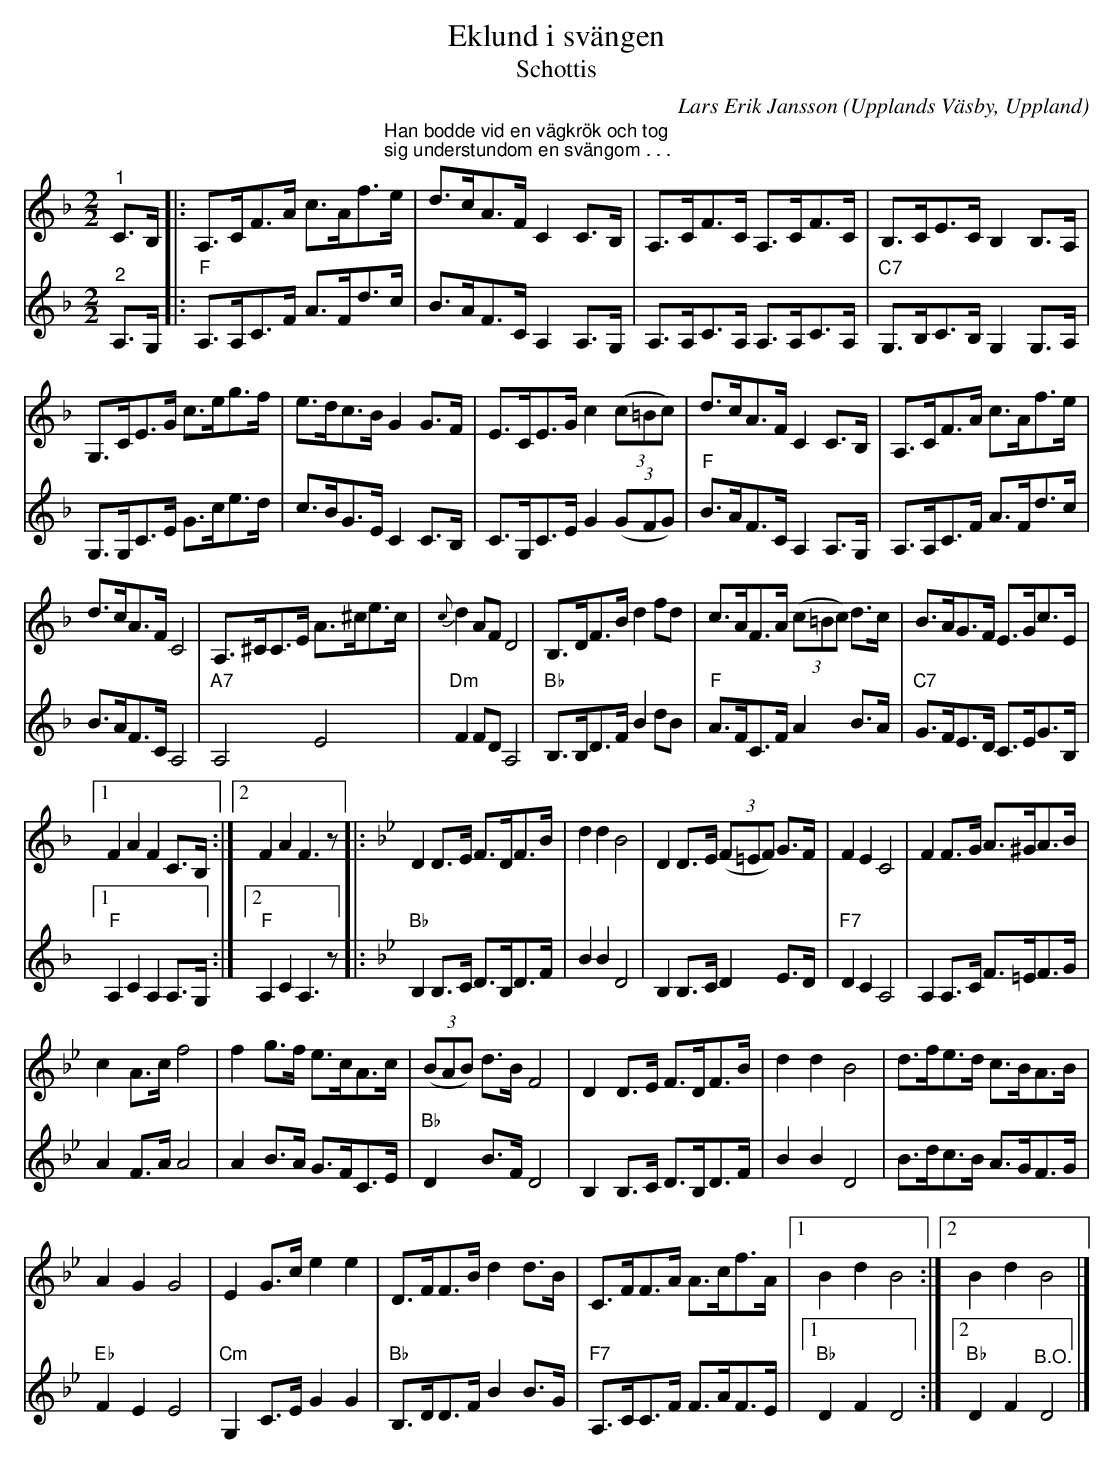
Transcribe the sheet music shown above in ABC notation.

X:1
T:Eklund i svängen
T:Schottis
O:Upplands Väsby, Uppland
C:Lars Erik Jansson
L:1/8
M:2/2
K:F
V:1
"^1" C>B, |: A,>CF>A c>Af>"^Han bodde vid en vägkrök och tog""^sig understundom en svängom . . ."e | d>cA>F C2 C>B, | A,>CF>C A,>CF>C | B,>CE>C B,2 B,>A, |
G,>CE>G c>eg>f | e>dc>B G2 G>F | E>CE>G c2 (3(c=Bc) | d>cA>F C2 C>B, | A,>CF>A c>Af>e |
d>cA>F C4 | A,>^CC>E A>^ce>c | {c} d2 AF D4 | B,>DF>B d2 fd | c>AF>A (3(c=Bc) d>c | B>AG>F E>Gc>E |1
F2 A2 F2 C>B, :|2 F2 A2 F3 z |:[K:Bb] D2 D>E F>DF>B | d2 d2 B4 | D2 D>E (3(F=EF) G>F | F2 E2 C4 | F2 F>G A>^GA>B |
c2 A>c f4 | f2 g>f e>cA>c | (3(BAB) d>B F4 | D2 D>E F>DF>B | d2 d2 B4 | d>fe>d c>BA>B |
A2 G2 G4 | E2 G>c e2 e2 | D>FF>B d2 d>B | C>FF>A A>cf>A |1 B2 d2 B4 :|2 B2 d2 B4 |]
V:2
"^2" A,>G, |:"F" A,>A,C>F A>Fd>c | B>AF>C A,2 A,>G, | A,>A,C>A, A,>A,C>A, |
"C7" G,>B,C>B, G,2 G,>A, | G,>G,C>E G>ce>d | c>BG>E C2 C>B, | C>G,C>E G2 (3(GFG) |
"F" B>AF>C A,2 A,>G, | A,>A,C>F A>Fd>c | B>AF>C A,4 |"A7" A,4 E4 | "Dm" F2 FD A,4 |"Bb" B,>B,D>F B2 dB |
"F" A>FC>F A2 B>A | "C7" G>FE>D C>EG>B, |1 "F" A,2 C2 A,2 A,>G, :|2 "F" A,2 C2 A,3 z |:
[K:Bb]"Bb" B,2 B,>C D>B,D>F | B2 B2 D4 | B,2 B,>C D2 E>D |"F7" D2 C2 A,4 | A,2 A,>C F>=EF>G |
A2 F>A A4 | A2 B>A G>FC>E | "Bb" D2 B>F D4 | B,2 B,>C D>B,D>F | B2 B2 D4 | B>dc>B A>GF>G | "Eb" F2 E2 E4 |
"Cm" G,2 C>E G2 G2 | "Bb" B,>DD>F B2 B>G |"F7" A,>CC>F F>AF>E |1 "Bb" D2 F2 D4 :|2"Bb" D2 F2"^B.O." D4 |]
